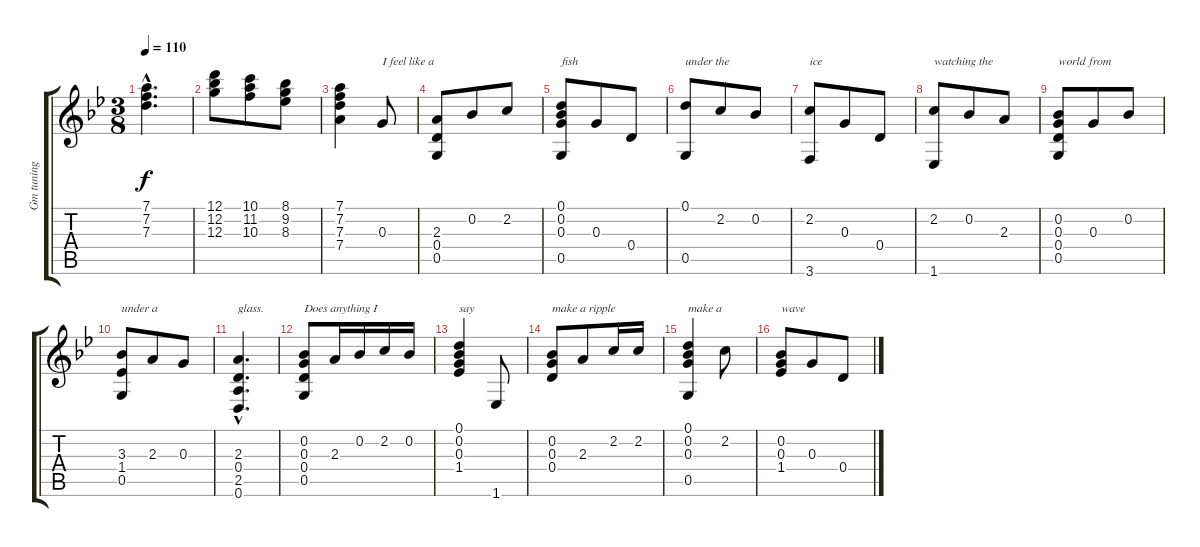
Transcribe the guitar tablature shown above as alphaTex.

\track ("Gm tuning D G D G Bb D" "Gm tuning ") {instrument acousticguitarnylon}
\staff {score tabs}
\tuning (D4 Bb3 G3 D3 G2 D2) {hide}
\ts (3 8)
\tempo 110
\clef g2
\ks gminor
(7.1{hac t} 7.2{hac t} 7.3{hac t}).4{d dy f} |
(12.1 12.2 12.3).8 (10.1 11.2 10.3).8 (8.1 9.2 8.3).8 |
(7.1 7.2 7.3 7.4).4 0.3.8{txt "I feel like a"} |
(2.3 0.4 0.5).8 0.2.8 2.2.8 |
(0.1 0.2 0.3 0.5).8{txt "fish"} 0.3.8 0.4.8 |
(0.1 0.5).8{txt "under the"} 2.2.8 0.2.8 |
(2.2 3.6).8{txt "ice "} 0.3.8 0.4.8 |
(2.2 1.6).8{txt "watching the"} 0.2.8 2.3.8 |
(0.2 0.3 0.4 0.5).8{txt "world from"} 0.3.8 0.2.8 |
(3.3 1.4 0.5).8{txt "under a "} 2.3.8 0.3.8 |
(2.3{hac} 0.4{hac} 2.5{hac} 0.6{hac}).4{d txt "glass."} |
(0.2 0.3 0.4 0.5).8{txt "Does anything I"} 2.3.16 0.2.16 2.2.16 0.2.16 |
(0.1 0.2 0.3 1.4).4{txt "say "} 1.6.8 |
(0.2 0.3 0.4).8{txt "make a ripple"} 2.3.8 2.2.16 2.2.16 |
(0.1 0.2 0.3 0.5).4{txt "make a "} 2.2.8 |
(0.2 0.3 1.4).8{txt "wave"} 0.3.8 0.4.8
